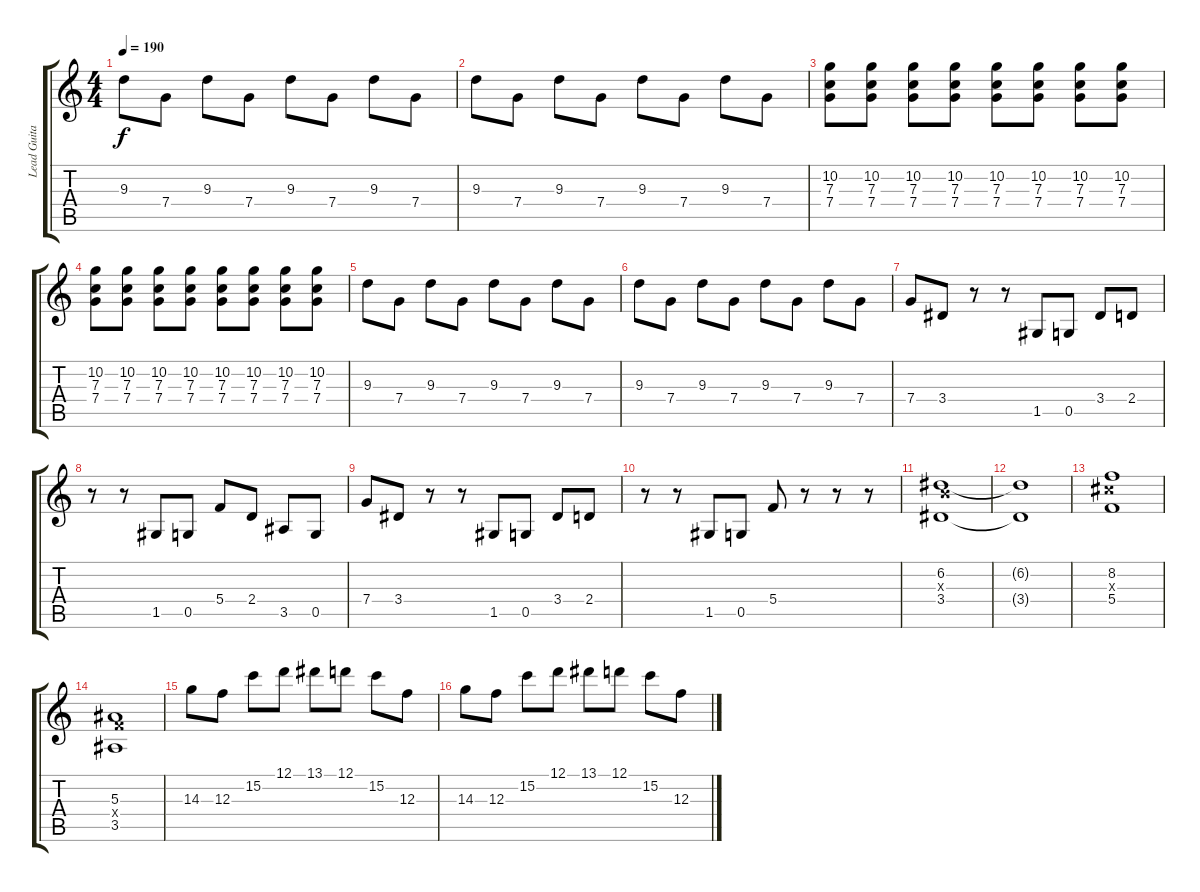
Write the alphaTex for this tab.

\track ("Lead Guitar" "Lead Guita") {instrument distortionguitar}
\staff {score tabs}
\tuning (D4 A3 F3 C3 G2 C2) {hide}
\ts (4 4)
\tempo 190
\clef g2
\ks c
9.3.8{dy f} 7.4.8 9.3.8 7.4.8 9.3.8 7.4.8 9.3.8 7.4.8 |
9.3.8 7.4.8 9.3.8 7.4.8 9.3.8 7.4.8 9.3.8 7.4.8 |
(10.2 7.3 7.4).8 (10.2 7.3 7.4).8 (10.2 7.3 7.4).8 (10.2 7.3 7.4).8 (10.2 7.3 7.4).8 (10.2 7.3 7.4).8 (10.2 7.3 7.4).8 (10.2 7.3 7.4).8 |
(10.2 7.3 7.4).8 (10.2 7.3 7.4).8 (10.2 7.3 7.4).8 (10.2 7.3 7.4).8 (10.2 7.3 7.4).8 (10.2 7.3 7.4).8 (10.2 7.3 7.4).8 (10.2 7.3 7.4).8 |
9.3.8 7.4.8 9.3.8 7.4.8 9.3.8 7.4.8 9.3.8 7.4.8 |
9.3.8 7.4.8 9.3.8 7.4.8 9.3.8 7.4.8 9.3.8 7.4.8 |
7.4.8 3.4.8 r.8 r.8 1.5.8 0.5.8 3.4.8 2.4.8 |
r.8 r.8 1.5.8 0.5.8 5.4.8 2.4.8 3.5.8 0.5.8 |
7.4.8 3.4.8 r.8 r.8 1.5.8 0.5.8 3.4.8 2.4.8 |
r.8 r.8 1.5.8 0.5.8 5.4.8 r.8 r.8 r.8 |
(6.2 6.3{x} 3.4).1 |
(6.2{t} 3.4{t}).1 |
(8.2 8.3{x} 5.4).1 |
(5.3 5.4{x} 3.5).1 |
14.3.8 12.3.8 15.2.8 12.1.8 13.1.8 12.1.8 15.2.8 12.3.8 |
14.3.8 12.3.8 15.2.8 12.1.8 13.1.8 12.1.8 15.2.8 12.3.8
